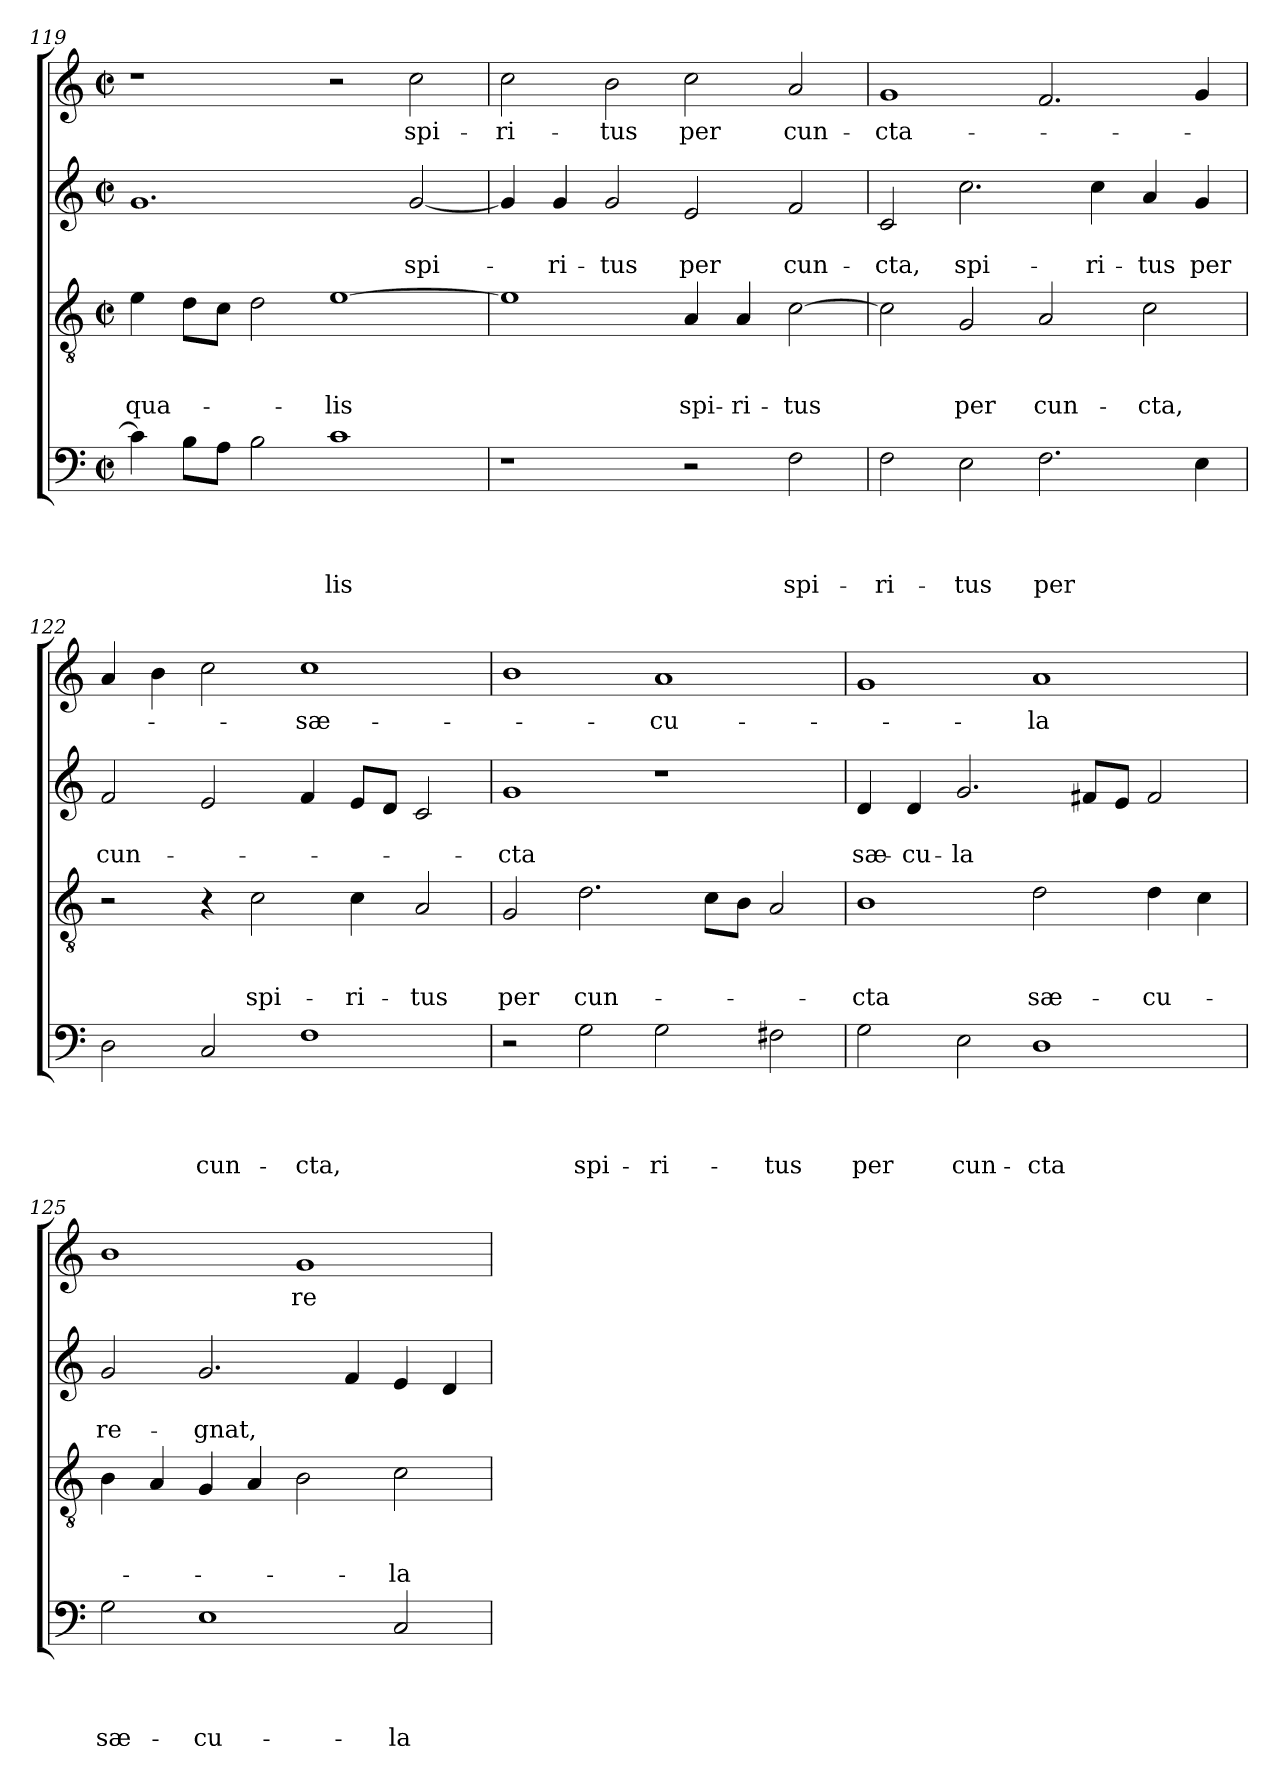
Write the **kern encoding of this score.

**kern	**text	**text	**text	**text	**kern	**text	**text	**text	**kern	**text	**text	**kern	**text
*part4	*part4	*part4	*part4	*part4	*part3	*part3	*part3	*part3	*part2	*part2	*part2	*part1	*part1
*staff4	*staff4	*staff4	*staff4	*staff4	*staff3	*staff3	*staff3	*staff3	*staff2	*staff2	*staff2	*staff1	*staff1
*clefF4	*	*	*	*	*clefGv2	*	*	*	*clefG2	*	*	*clefG2	*
*k[]	*	*	*	*	*k[]	*	*	*	*k[]	*	*	*k[]	*
*C:	*	*	*	*	*C:	*	*	*	*C:	*	*	*C:	*
*M2/2	*	*	*	*	*M2/2	*	*	*	*M2/2	*	*	*M2/2	*
*met(c|)	*	*	*	*	*met(c|)	*	*	*	*met(c|)	*	*	*met(c|)	*
=119	=119	=119	=119	=119	=119	=119	=119	=119	=119	=119	=119	=119	=119
!	!	!	!	!	!	!	!	!LO:LY:b	!	!	!	!	!
4c\]	.	.	.	.	4e\	.	.	-qua-	1.g	.	.	1r	.
8B\L	.	.	.	.	8d\L	.	.	.	.	.	.	.	.
8A\J	.	.	.	.	8c\J	.	.	.	.	.	.	.	.
2B\	.	.	.	.	2d\	.	.	.	.	.	.	.	.
!	!	!	!	!LO:LY:b	!	!	!	!LO:LY:b	!	!	!	!	!
1c	.	.	.	-lis	[1e	.	.	-lis	.	.	.	2r	.
!	!	!	!	!	!	!	!	!	!	!	!LO:LY:b	!	!LO:LY:b
.	.	.	.	.	.	.	.	.	[2g/	.	spi-	2cc\	spi-
=120	=120	=120	=120	=120	=120	=120	=120	=120	=120	=120	=120	=120	=120
!	!	!	!	!	!	!	!	!	!	!	!	!	!LO:LY:b
1r	.	.	.	.	1e]	.	.	.	4g/]	.	.	2cc\	-ri-
!	!	!	!	!	!	!	!	!	!	!	!LO:LY:b	!	!
.	.	.	.	.	.	.	.	.	4g/	.	-ri-	.	.
!	!	!	!	!	!	!	!	!	!	!	!LO:LY:b	!	!LO:LY:b
.	.	.	.	.	.	.	.	.	2g/	.	-tus	2b\	-tus
!	!	!	!	!	!	!	!	!LO:LY:b	!	!	!LO:LY:b	!	!LO:LY:b
2r	.	.	.	.	4A/	.	.	spi-	2e/	.	per	2cc\	per
!	!	!	!	!	!	!	!	!LO:LY:b	!	!	!	!	!
.	.	.	.	.	4A/	.	.	-ri-	.	.	.	.	.
!	!	!	!	!LO:LY:b	!	!	!	!LO:LY:b	!	!	!LO:LY:b	!	!LO:LY:b
2F\	.	.	.	spi-	[2c\	.	.	-tus	2f/	.	cun-	2a/	cun-
=121	=121	=121	=121	=121	=121	=121	=121	=121	=121	=121	=121	=121	=121
!	!	!	!	!LO:LY:b	!	!	!	!	!	!	!LO:LY:b	!	!LO:LY:b
2F\	.	.	.	-ri-	2c\]	.	.	.	2c/	.	-cta,	1g	-cta-
!	!	!	!	!LO:LY:b	!	!	!	!LO:LY:b	!	!	!LO:LY:b	!	!
2E\	.	.	.	-tus	2G/	.	.	per	2.cc\	.	spi-	.	.
!	!	!	!	!LO:LY:b	!	!	!	!LO:LY:b	!	!	!	!	!
2.F\	.	.	.	per	2A/	.	.	cun-	.	.	.	2.f/	.
!	!	!	!	!	!	!	!	!	!	!	!LO:LY:b	!	!
.	.	.	.	.	.	.	.	.	4cc\	.	-ri-	.	.
!	!	!	!	!	!	!	!	!LO:LY:b	!	!	!LO:LY:b	!	!
.	.	.	.	.	2c\	.	.	-cta,	4a/	.	-tus	.	.
!	!	!	!	!	!	!	!	!	!	!	!LO:LY:b	!	!
4E\	.	.	.	.	.	.	.	.	4g/	.	per	4g/	.
=122	=122	=122	=122	=122	=122	=122	=122	=122	=122	=122	=122	=122	=122
!	!	!	!	!	!	!	!	!	!	!	!LO:LY:b	!	!
2D\	.	.	.	.	2r	.	.	.	2f/	.	cun-	4a/	.
.	.	.	.	.	.	.	.	.	.	.	.	4b\	.
!	!	!	!	!LO:LY:b	!	!	!	!	!	!	!	!	!
2C/	.	.	.	cun-	4r	.	.	.	2e/	.	.	2cc\	.
!	!	!	!	!	!	!	!	!LO:LY:b	!	!	!	!	!
.	.	.	.	.	2c\	.	.	spi-	.	.	.	.	.
!	!	!	!	!LO:LY:b	!	!	!	!	!	!	!	!	!LO:LY:b
1F	.	.	.	-cta,	.	.	.	.	4f/	.	.	1cc	-sæ-
!	!	!	!	!	!	!	!	!LO:LY:b	!	!	!	!	!
.	.	.	.	.	4c\	.	.	-ri-	8e/L	.	.	.	.
.	.	.	.	.	.	.	.	.	8d/J	.	.	.	.
!	!	!	!	!	!	!	!	!LO:LY:b	!	!	!	!	!
.	.	.	.	.	2A/	.	.	-tus	2c/	.	.	.	.
!!LO:LB:g=z
=123	=123	=123	=123	=123	=123	=123	=123	=123	=123	=123	=123	=123	=123
!	!	!	!	!	!	!	!	!LO:LY:b	!	!	!LO:LY:b	!	!
2r	.	.	.	.	2G/	.	.	per	1g	.	-cta	1b	.
!	!	!	!	!LO:LY:b	!	!	!	!LO:LY:b	!	!	!	!	!
2G\	.	.	.	spi-	2.d\	.	.	cun-	.	.	.	.	.
!	!	!	!	!LO:LY:b	!	!	!	!	!	!	!	!	!LO:LY:b
2G\	.	.	.	-ri-	.	.	.	.	1r	.	.	1a	-cu-
.	.	.	.	.	8c\L	.	.	.	.	.	.	.	.
.	.	.	.	.	8B\J	.	.	.	.	.	.	.	.
!	!	!	!	!LO:LY:b	!	!	!	!	!	!	!	!	!
2F#X\	.	.	.	-tus	2A/	.	.	.	.	.	.	.	.
=124	=124	=124	=124	=124	=124	=124	=124	=124	=124	=124	=124	=124	=124
!	!	!	!	!LO:LY:b	!	!	!	!LO:LY:b	!	!	!LO:LY:b	!	!
2G\	.	.	.	per	1B	.	.	-cta	4d/	.	sæ-	1g	.
!	!	!	!	!	!	!	!	!	!	!	!LO:LY:b	!	!
.	.	.	.	.	.	.	.	.	4d/	.	-cu-	.	.
!	!	!	!	!LO:LY:b	!	!	!	!	!	!	!LO:LY:b	!	!
2E\	.	.	.	cun-	.	.	.	.	2.g/	.	-la	.	.
!	!	!	!	!LO:LY:b	!	!	!	!LO:LY:b	!	!	!	!	!LO:LY:b
1D	.	.	.	-cta	2d\	.	.	sæ-	.	.	.	1a	-la
.	.	.	.	.	.	.	.	.	8f#X/L	.	.	.	.
.	.	.	.	.	.	.	.	.	8e/J	.	.	.	.
!	!	!	!	!	!	!	!	!LO:LY:b	!	!	!	!	!
.	.	.	.	.	4d\	.	.	-cu-	2f#/	.	.	.	.
.	.	.	.	.	4c\	.	.	.	.	.	.	.	.
=125	=125	=125	=125	=125	=125	=125	=125	=125	=125	=125	=125	=125	=125
!	!	!	!	!LO:LY:b	!	!	!	!	!	!	!LO:LY:b	!	!
2G\	.	.	.	sæ-	4B\	.	.	.	2g/	.	re-	1b	.
.	.	.	.	.	4A/	.	.	.	.	.	.	.	.
!	!	!	!	!LO:LY:b	!	!	!	!	!	!	!LO:LY:b	!	!
1E	.	.	.	-cu-	4G/	.	.	.	2.g/	.	-gnat,	.	.
.	.	.	.	.	4A/	.	.	.	.	.	.	.	.
!	!	!	!	!	!	!	!	!	!	!	!	!	!LO:LY:b
.	.	.	.	.	2B\	.	.	.	.	.	.	1g	re-
.	.	.	.	.	.	.	.	.	4f/	.	.	.	.
!	!	!	!	!LO:LY:b	!	!	!	!LO:LY:b	!	!	!	!	!
2C/	.	.	.	-la	2c\	.	.	-la	4e/	.	.	.	.
.	.	.	.	.	.	.	.	.	4d/	.	.	.	.
=	=	=	=	=	=	=	=	=	=	=	=	=	=
*-	*-	*-	*-	*-	*-	*-	*-	*-	*-	*-	*-	*-	*-
